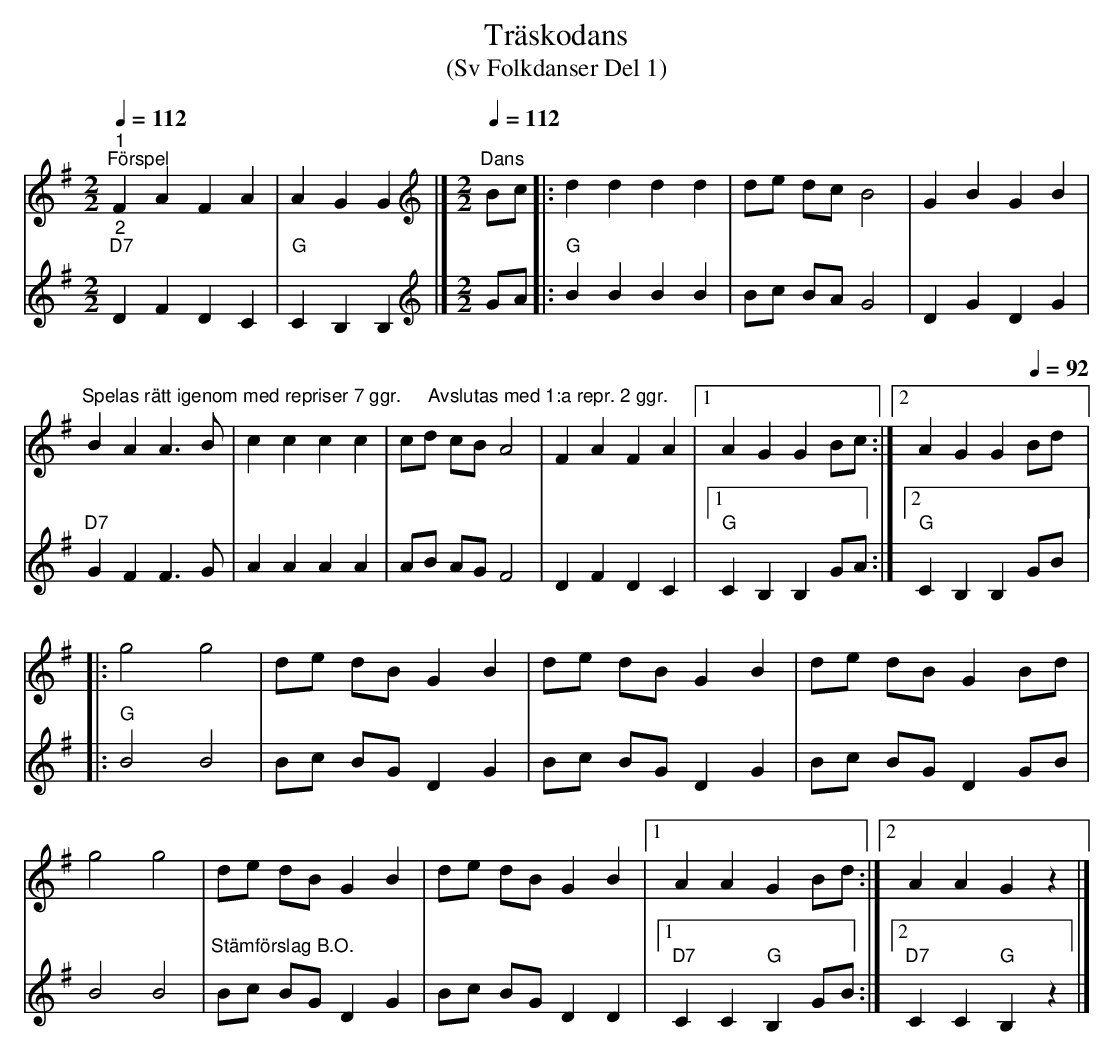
X:1
T:Träskodans
T:(Sv Folkdanser Del 1)
L:1/4
Q:1/4=112
M:2/2
K:G
V:1
"^1""^Förspel" F A F A | A G G |][K:G][M:2/2][K:treble]"^Dans"[Q:1/4=112] B/c/ |: d d d d | d/e/ d/c/ B2 | G B G B |
"^Spelas rätt igenom med repriser 7 ggr.     Avslutas med 1:a repr. 2 ggr."B A A3/2 B/ | c c c c | c/d/ c/B/ A2 | F A F A |1 A G G B/c/ :|2 A G G[Q:1/4=92] B/d/ |:
g2 g2 | d/e/ d/B/ G B | d/e/ d/B/ G B | d/e/ d/B/ G B/d/ |
g2 g2 | d/e/ d/B/ G B | d/e/ d/B/ G B |1 A A G B/d/ :|2 A A G z |]
V:2
"^2""D7" D F D C |"G" C B, B, |][K:G][M:2/2][K:treble] G/A/ |:"G" B B B B | B/c/ B/A/ G2 | D G D G |
"D7" G F F3/2 G/ | A A A A | A/B/ A/G/ F2 | D F D C |1"G" C B, B, G/A/ :|2 "G" C B, B, G/B/ |:
"G" B2 B2 | B/c/ B/G/ D G | B/c/ B/G/ D G |  B/c/ B/G/ D G/B/ |
 B2 B2 | "^Stämförslag B.O."B/c/ B/G/ D G | B/c/ B/G/ D D |1"D7" C C"G" B, G/B/ :|2 "D7" C C"G" B, z |]
